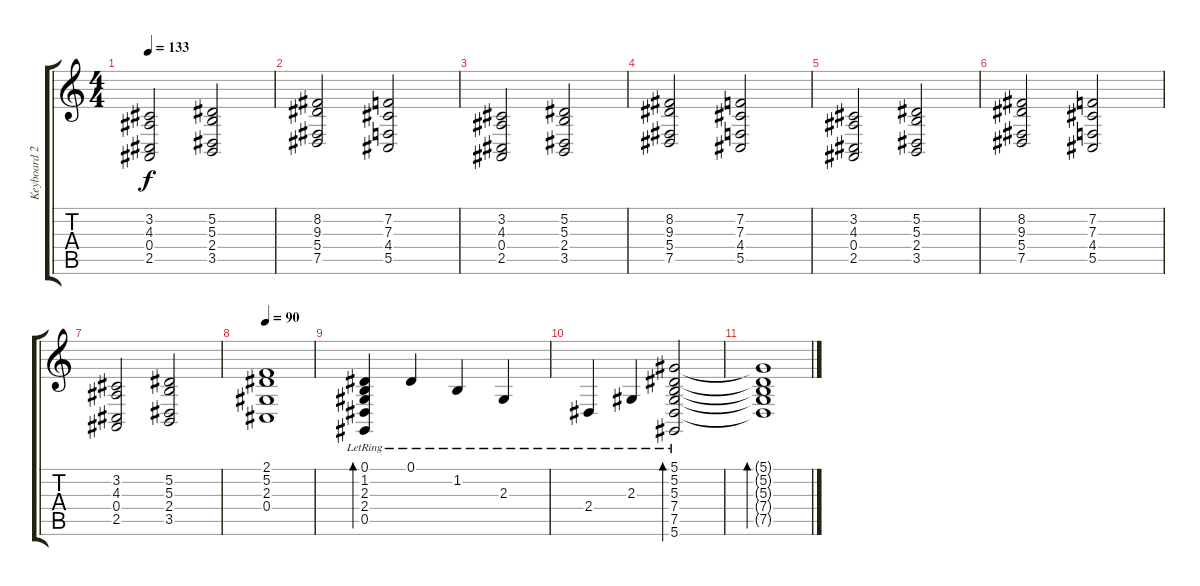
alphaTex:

\track ("Keyboard 2" "Keyboard 2") {instrument stringensemble1}
\staff {score tabs}
\tuning (Eb4 Bb3 Gb3 Db3 Ab2 Eb2) {hide}
\ts (4 4)
\tempo 133
\clef g2
\ks c
(3.2 4.3 0.4 2.5).2{dy f} (5.2 5.3 2.4 3.5).2 |
(8.2 9.3 5.4 7.5).2 (7.2 7.3 4.4 5.5).2 |
(3.2 4.3 0.4 2.5).2 (5.2 5.3 2.4 3.5).2 |
(8.2 9.3 5.4 7.5).2 (7.2 7.3 4.4 5.5).2 |
(3.2 4.3 0.4 2.5).2 (5.2 5.3 2.4 3.5).2 |
(8.2 9.3 5.4 7.5).2 (7.2 7.3 4.4 5.5).2 |
(3.2 4.3 0.4 2.5).2 (5.2 5.3 2.4 3.5).2 |
\tempo 90
(2.1 5.2 2.3 0.4).1{volume 5} |
(0.1{lr} 1.2{lr} 2.3{lr} 2.4{lr} 0.5{lr}).4{bd 120} 0.1{lr}.4 1.2{lr}.4 2.3{lr}.4 |
2.4{lr}.4 2.3{lr}.4 (5.1{lr} 5.2{lr} 5.3{lr} 7.4{lr} 7.5{lr} 5.6).2{bd 240} |
(5.1{t} 5.2{t} 5.3{t} 7.4{t} 7.5{t}).1{bd 240 volume 0}
